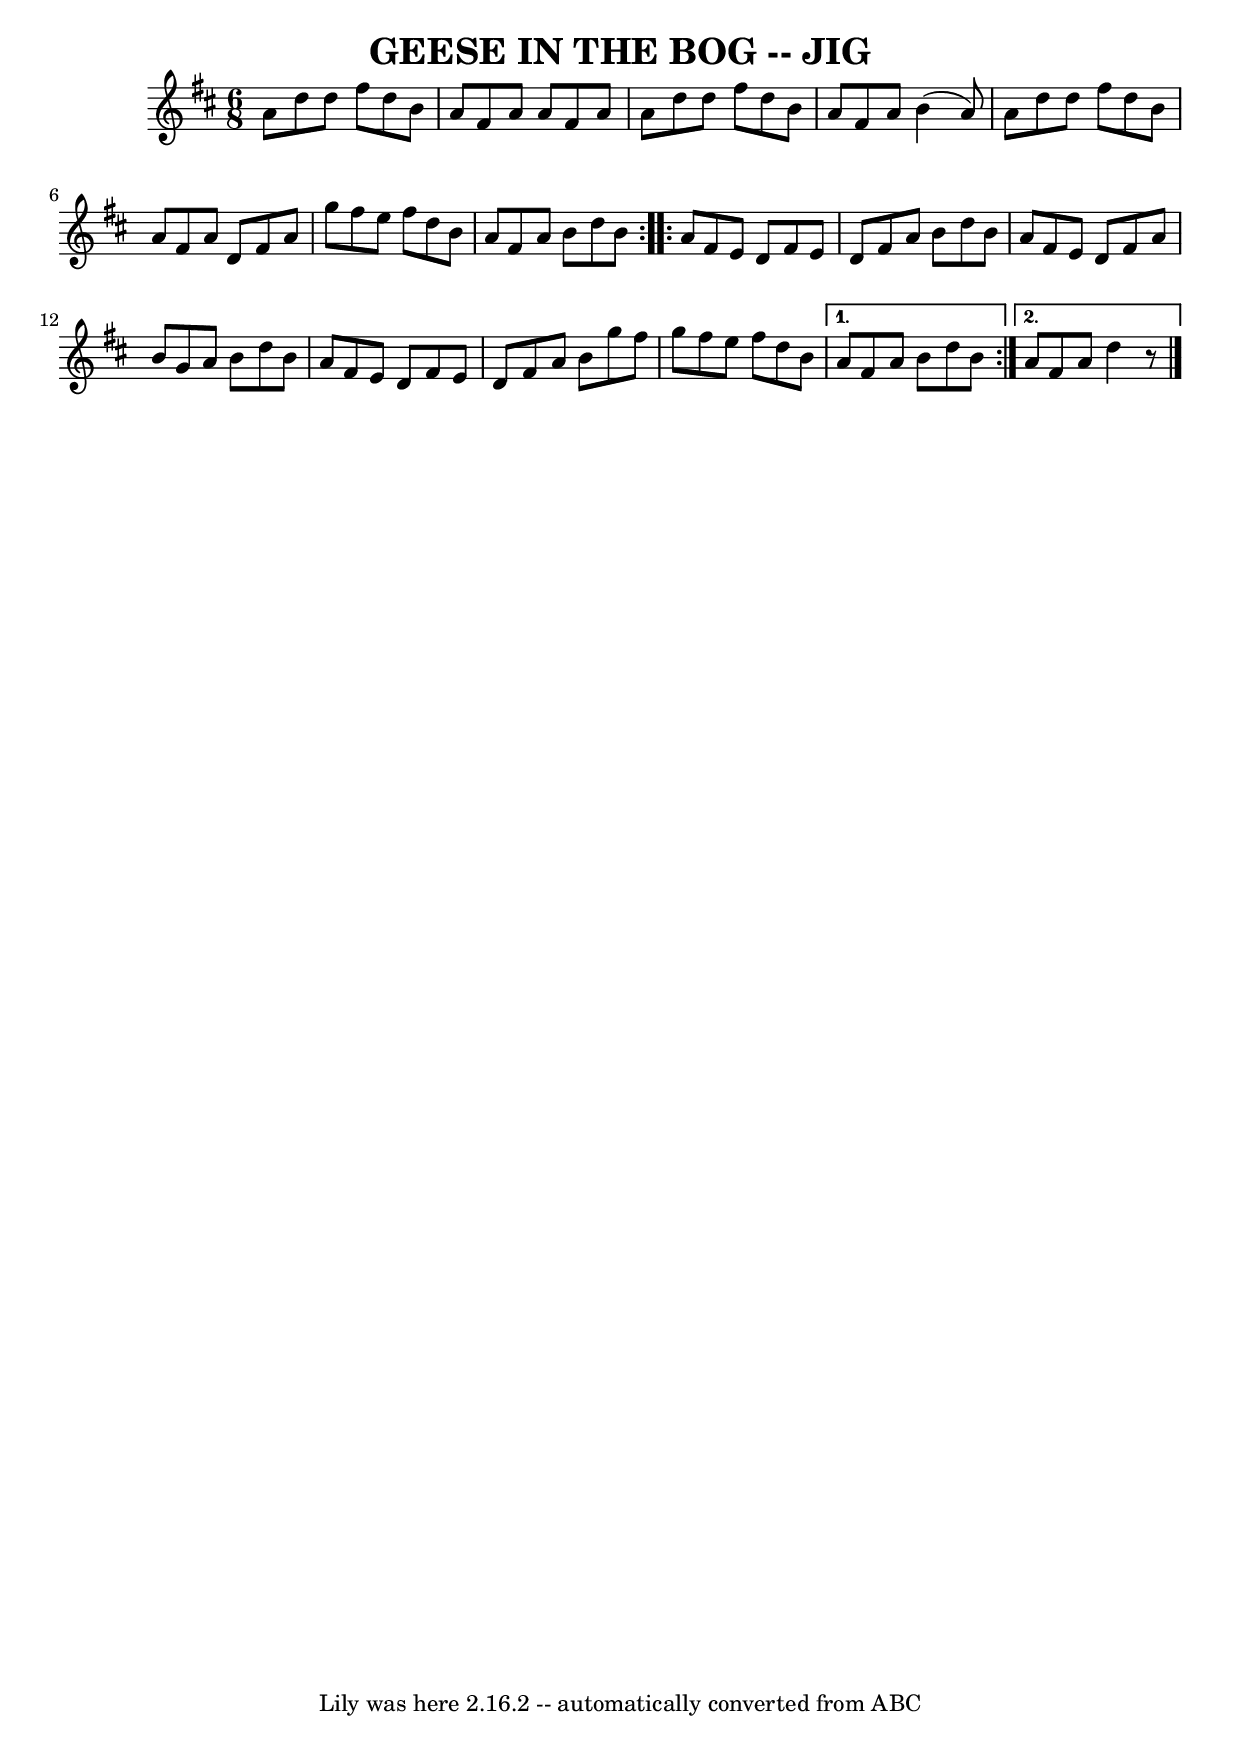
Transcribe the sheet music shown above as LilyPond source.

\version "2.16.2"
\include "Mammoth.ily"
\header {
  %% book = "Ryan's Mammoth Collection of Fiddle Tunes"
  crossRefNumber = "1"
  footnotes = ""
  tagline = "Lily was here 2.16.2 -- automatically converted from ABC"
  title = "GEESE IN THE BOG -- JIG"

}
voicedefault =  {



  \repeat volta 2 {

    \time 6/8 
    \key d \major
 a'8 d''8 d''8 fis''8 d''8 b'8    
    |
    a'8 fis'8 a'8 a'8 fis'8 a'8    |
    a'8 d''8 
    d''8 fis''8 d''8 b'8    |
    a'8 fis'8 a'8 b'4 (
    a'8)       |
    a'8 d''8 d''8 fis''8 d''8 b'8    
    |
    a'8 fis'8 a'8 d'8 fis'8 a'8    |
    g''8    
    fis''8 e''8 fis''8 d''8 b'8    |
    a'8 fis'8 a'8    
    b'8 d''8 b'8    
  }     
  \repeat volta 2 {
    a'8 fis'8 e'8 d'8    
    fis'8 e'8    |
    d'8 fis'8 a'8 b'8 d''8 b'8    
    |
    a'8 fis'8 e'8 d'8 fis'8 a'8    |
    b'8 g'8  
    a'8 b'8 d''8 b'8        |
    a'8 fis'8 e'8 d'8    
    fis'8 e'8    |
    d'8 fis'8 a'8 b'8 g''8 fis''8    
    |
    g''8 fis''8 e''8 fis''8 d''8 b'8    
  } \alternative{{  
    a'8 fis'8 a'8 b'8 d''8 b'8    
  } { a'8 fis'8 a'8 d''4 
      r8   \bar "|."   
    }
	       }

}

\score{
  <<

    \context Staff="default"
    {
      \voicedefault 
      
    }

  >>
  \layout {
    
  }
  \midi {
  }

}
